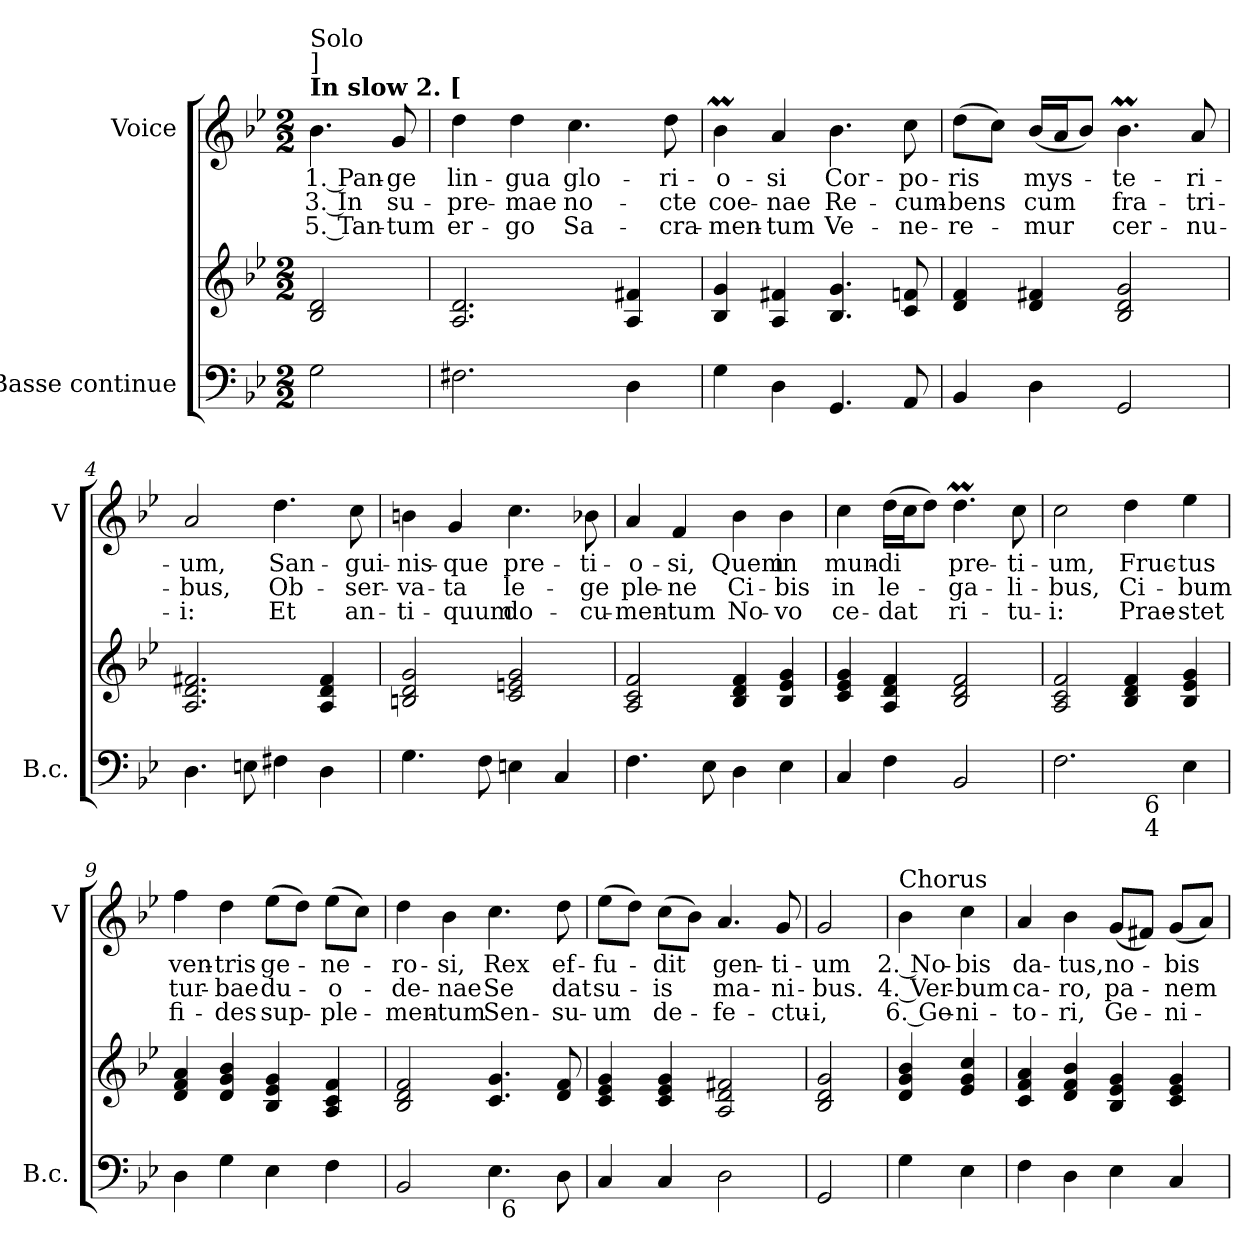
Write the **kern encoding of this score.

**kern	**kern	**kern	**text	**text	**text
*part2	*part2	*part1	*part1	*part1	*part1
*staff3	*staff2	*staff1	*staff1	*staff1	*staff1
*I"Basse continue	*	*I"Voice	*	*	*
*I'B.c.	*	*I'V	*	*	*
*clefF4	*clefG2	*clefG2	*	*	*
*k[b-e-]	*k[b-e-]	*k[b-e-]	*	*	*
*g:	*g:	*g:	*	*	*
*M2/2	*M2/2	*M2/2	*	*	*
*MM120	*MM120	*MM120	*	*	*
=	=	=	=	=	=
!	!	!LO:TX:a:B:t=In slow 2. [	!	!	!
!	!	!LO:TX:a:t=]	!	!	!
!	!	!LO:TX:a:t=Solo	!	!	!
!	!	!	!LO:LY:b	!LO:LY:b	!LO:LY:b
2G\	2B-!/ 2d!/	4.b-\	1. Pan-	3. In	5. Tan-
!	!	!	!LO:LY:b	!LO:LY:b	!LO:LY:b
.	.	8g/	-ge	su-	-tum
=1	=1	=1	=1	=1	=1
!	!	!	!LO:LY:b	!LO:LY:b	!LO:LY:b
2.F#X\	2.A!/ 2.d!/	4dd\	lin-	-pre-	er-
!	!	!	!LO:LY:b	!LO:LY:b	!LO:LY:b
.	.	4dd\	-gua	-mae	-go
!	!	!	!LO:LY:b	!LO:LY:b	!LO:LY:b
.	.	4.cc\	glo-	no-	Sa-
4D\	4A!/ 4f#X!/	.	.	.	.
!	!	!	!LO:LY:b	!LO:LY:b	!LO:LY:b
.	.	8dd\	-ri-	-cte	-cra-
=2	=2	=2	=2	=2	=2
!	!	!	!LO:LY:b	!LO:LY:b	!LO:LY:b
4G\	4B-!/ 4g!/	4b-M\	-o-	coe-	-men-
!	!	!	!LO:LY:b	!LO:LY:b	!LO:LY:b
4D\	4A!/ 4f#X!/	4a/	-si	-nae	-tum
!	!	!	!LO:LY:b	!LO:LY:b	!LO:LY:b
4.GG/	4.B-!/ 4.g!/	4.b-\	Cor-	Re-	Ve-
!	!	!	!LO:LY:b	!LO:LY:b	!LO:LY:b
8AA/	8c!/ 8fn!/	8cc\	-po-	-cum-	-ne-
=3	=3	=3	=3	=3	=3
!	!	!	!LO:LY:b	!LO:LY:b	!LO:LY:b
4BB-/	4d!/ 4f!/	(>8dd\L	-ris	-bens	-re-
.	.	8cc\J)	.	.	.
!	!	!	!LO:LY:b	!LO:LY:b	!LO:LY:b
4D\	4d!/ 4f#X!/	(<16b-/LL	mys-	cum	-mur
.	.	16a/J	.	.	.
.	.	8b-/J)	.	.	.
!	!	!	!LO:LY:b	!LO:LY:b	!LO:LY:b
2GG/	2B-!/ 2d!/ 2g!/	4.b-M\	-te-	fra-	cer-
!	!	!	!LO:LY:b	!LO:LY:b	!LO:LY:b
.	.	8a/	-ri-	-tri-	-nu-
=4	=4	=4	=4	=4	=4
!	!	!	!LO:LY:b	!LO:LY:b	!LO:LY:b
4.D\	2.A!/ 2.d!/ 2.f#X!/	2a/	-um,	-bus,	-i:
8En\	.	.	.	.	.
!	!	!	!LO:LY:b	!LO:LY:b	!LO:LY:b
4F#X\	.	4.dd\	San-	Ob-	Et
4D\	4A!/ 4d!/ 4f#!/	.	.	.	.
!	!	!	!LO:LY:b	!LO:LY:b	!LO:LY:b
.	.	8cc\	-gui-	-ser-	an-
!!LO:LB:g=z
=5	=5	=5	=5	=5	=5
!	!	!	!LO:LY:b	!LO:LY:b	!LO:LY:b
4.G\	2Bn!/ 2d!/ 2g!/	4bn\	-nis-	-va-	-ti-
!	!	!	!LO:LY:b	!LO:LY:b	!LO:LY:b
.	.	4g/	-que	-ta	-quum
8F\	.	.	.	.	.
!	!	!	!LO:LY:b	!LO:LY:b	!LO:LY:b
4En\	2c!/ 2en!/ 2g!/	4.cc\	pre-	le-	do-
4C/	.	.	.	.	.
!	!	!	!LO:LY:b	!LO:LY:b	!LO:LY:b
.	.	8b-X\	-ti-	-ge	-cu-
=6	=6	=6	=6	=6	=6
!	!	!	!LO:LY:b	!LO:LY:b	!LO:LY:b
4.F\	2A!/ 2c!/ 2f!/	4a/	-o-	ple-	-men-
!	!	!	!LO:LY:b	!LO:LY:b	!LO:LY:b
.	.	4f/	-si,	-ne	-tum
8E-\	.	.	.	.	.
!	!	!	!LO:LY:b	!LO:LY:b	!LO:LY:b
4D\	4B-!/ 4d!/ 4f!/	4b-\	Quem	Ci-	No-
!	!	!	!LO:LY:b	!LO:LY:b	!LO:LY:b
4E-\	4B-!/ 4e-!/ 4g!/	4b-\	in	-bis	-vo
=7	=7	=7	=7	=7	=7
!	!	!	!LO:LY:b	!LO:LY:b	!LO:LY:b
4C/	4c!/ 4e-!/ 4g!/	4cc\	mun-	in	ce-
!	!	!	!LO:LY:b	!LO:LY:b	!LO:LY:b
4F\	4A!/ 4d!/ 4f!/	(>16dd\LL	-di	le-	-dat
.	.	16cc\J	.	.	.
.	.	8dd\J)	.	.	.
!	!	!	!LO:LY:b	!LO:LY:b	!LO:LY:b
2BB-/	2B-!/ 2d!/ 2f!/	4.ddm\	pre-	-ga-	ri-
!	!	!	!LO:LY:b	!LO:LY:b	!LO:LY:b
.	.	8cc\	-ti-	-li-	-tu-
=8	=8	=8	=8	=8	=8
!	!	!	!LO:LY:b	!LO:LY:b	!LO:LY:b
*^	*	*	*	*	*
2.F\	2ryy	2A!/ 2c!/ 2f!/	2cc\	-um,	-bus,	-i:
!	!	!	!	!LO:LY:b	!LO:LY:b	!LO:LY:b
.	16ryy	4B-!/ 4d!/ 4f!/	4dd\	Fruc-	Ci-	Prae-
!	!LO:TX:b:t=6\n4	!	!	!	!	!
.	4..ryy	.	.	.	.	.
!	!	!	!	!LO:LY:b	!LO:LY:b	!LO:LY:b
4E-\	.	4B-!/ 4e-!/ 4g!/	4ee-\	-tus	-bum	-stet
!!LO:LB:g=z
=9	=9	=9	=9	=9	=9	=9
!	!	!	!	!LO:LY:b	!LO:LY:b	!LO:LY:b
*v	*v	*	*	*	*	*
4D\	4d!/ 4f!/ 4a!/	4ff\	ven-	tur-	fi-
!	!	!	!LO:LY:b	!LO:LY:b	!LO:LY:b
4G\	4d!/ 4g!/ 4b-!/	4dd\	-tris	-bae	-des
!	!	!	!LO:LY:b	!LO:LY:b	!LO:LY:b
4E-\	4B-!/ 4e-!/ 4g!/	(>8ee-\L	ge-	du-	sup-
.	.	8dd\J)	.	.	.
!	!	!	!LO:LY:b	!LO:LY:b	!LO:LY:b
4F\	4A!/ 4c!/ 4f!/	(>8ee-\L	-ne-	-o-	-ple-
.	.	8cc\J)	.	.	.
=10	=10	=10	=10	=10	=10
!	!	!	!LO:LY:b	!LO:LY:b	!LO:LY:b
*^	*	*	*	*	*
2BB-/	2ryy	2B-!/ 2d!/ 2f!/	4dd\	-ro-	-de-	-men-
!	!	!	!	!LO:LY:b	!LO:LY:b	!LO:LY:b
.	.	.	4b-\	-si,	-nae	-tum
!	!	!	!	!LO:LY:b	!LO:LY:b	!LO:LY:b
4.E-\	32ryy	4.c!/ 4.g!/	4.cc\	Rex	Se	Sen-
!	!LO:TX:b:t=6	!	!	!	!	!
.	4...ryy	.	.	.	.	.
!	!	!	!	!LO:LY:b	!LO:LY:b	!LO:LY:b
8D\	.	8d!/ 8f!/	8dd\	ef-	dat	-su-
=11	=11	=11	=11	=11	=11	=11
!	!	!	!	!LO:LY:b	!LO:LY:b	!LO:LY:b
*v	*v	*	*	*	*	*
4C/	4c!/ 4e-!/ 4g!/	(>8ee-\L	-fu-	su-	-um
.	.	8dd\J)	.	.	.
!	!	!	!LO:LY:b	!LO:LY:b	!LO:LY:b
4C/	4c!/ 4e-!/ 4g!/	(>8cc\L	-dit	-is	de-
.	.	8b-\J)	.	.	.
!	!	!	!LO:LY:b	!LO:LY:b	!LO:LY:b
2D\	2A!/ 2d!/ 2f#X!/	4.a/	gen-	ma-	-fe-
!	!	!	!LO:LY:b	!LO:LY:b	!LO:LY:b
.	.	8g/	-ti-	-ni-	-ctu-
=12	=12	=12	=12	=12	=12
!	!	!	!LO:LY:b	!LO:LY:b	!LO:LY:b
2GG/	2B-!/ 2d!/ 2g!/	2g/	-um	-bus.	-i,
!!LO:PB:g=z
=12X1	=12X1	=12X1	=12X1	=12X1	=12X1
!	!	!LO:TX:a:t=Chorus	!	!	!
!	!	!	!LO:LY:b	!LO:LY:b	!LO:LY:b
4G\	4d!/ 4g!/ 4b-!/	4b-\	2. No-	4. Ver-	6. Ge-
!	!	!	!LO:LY:b	!LO:LY:b	!LO:LY:b
4E-\	4e-!/ 4g!/ 4cc!/	4cc\	-bis	-bum	-ni-
=13	=13	=13	=13	=13	=13
!	!	!	!LO:LY:b	!LO:LY:b	!LO:LY:b
4F\	4c!/ 4f!/ 4a!/	4a/	da-	ca-	-to-
!	!	!	!LO:LY:b	!LO:LY:b	!LO:LY:b
4D\	4d!/ 4f!/ 4b-!/	4b-\	-tus,	-ro,	-ri,
!	!	!	!LO:LY:b	!LO:LY:b	!LO:LY:b
4E-\	4B-!/ 4e-!/ 4g!/	(<8g/L	no-	pa-	Ge-
.	.	8f#X/J)	.	.	.
!	!	!	!LO:LY:b	!LO:LY:b	!LO:LY:b
4C/	4c!/ 4e-!/ 4g!/	(<8g/L	-bis	-nem	-ni-
.	.	8a/J)	.	.	.
=	=	=	=	=	=
*-	*-	*-	*-	*-	*-
